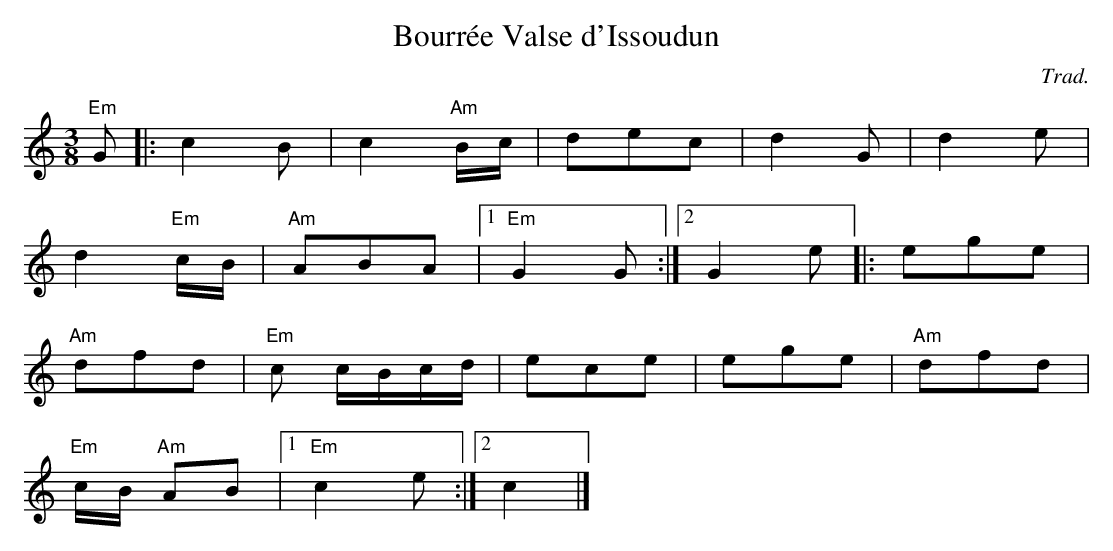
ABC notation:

X:1
T:Bourrée Valse d'Issoudun
C:Trad.
M:3/8
L:1/16
K:C
"Em"G2 |: c4 B2 | c4 "Am"Bc | d2e2c2 | d4 G2 | d4 e2 |
d4 "Em"cB | "Am"A2B2A2 |1 "Em"G4 G2 :|2 G4 e2 |: e2g2e2 |
"Am"d2f2d2 | "Em"c2 cBcd | e2c2e2 | e2g2e2 | "Am"d2f2d2 |
"Em"cB "Am"A2B2 |1 "Em"c4 e2 :|2 c4 |]
